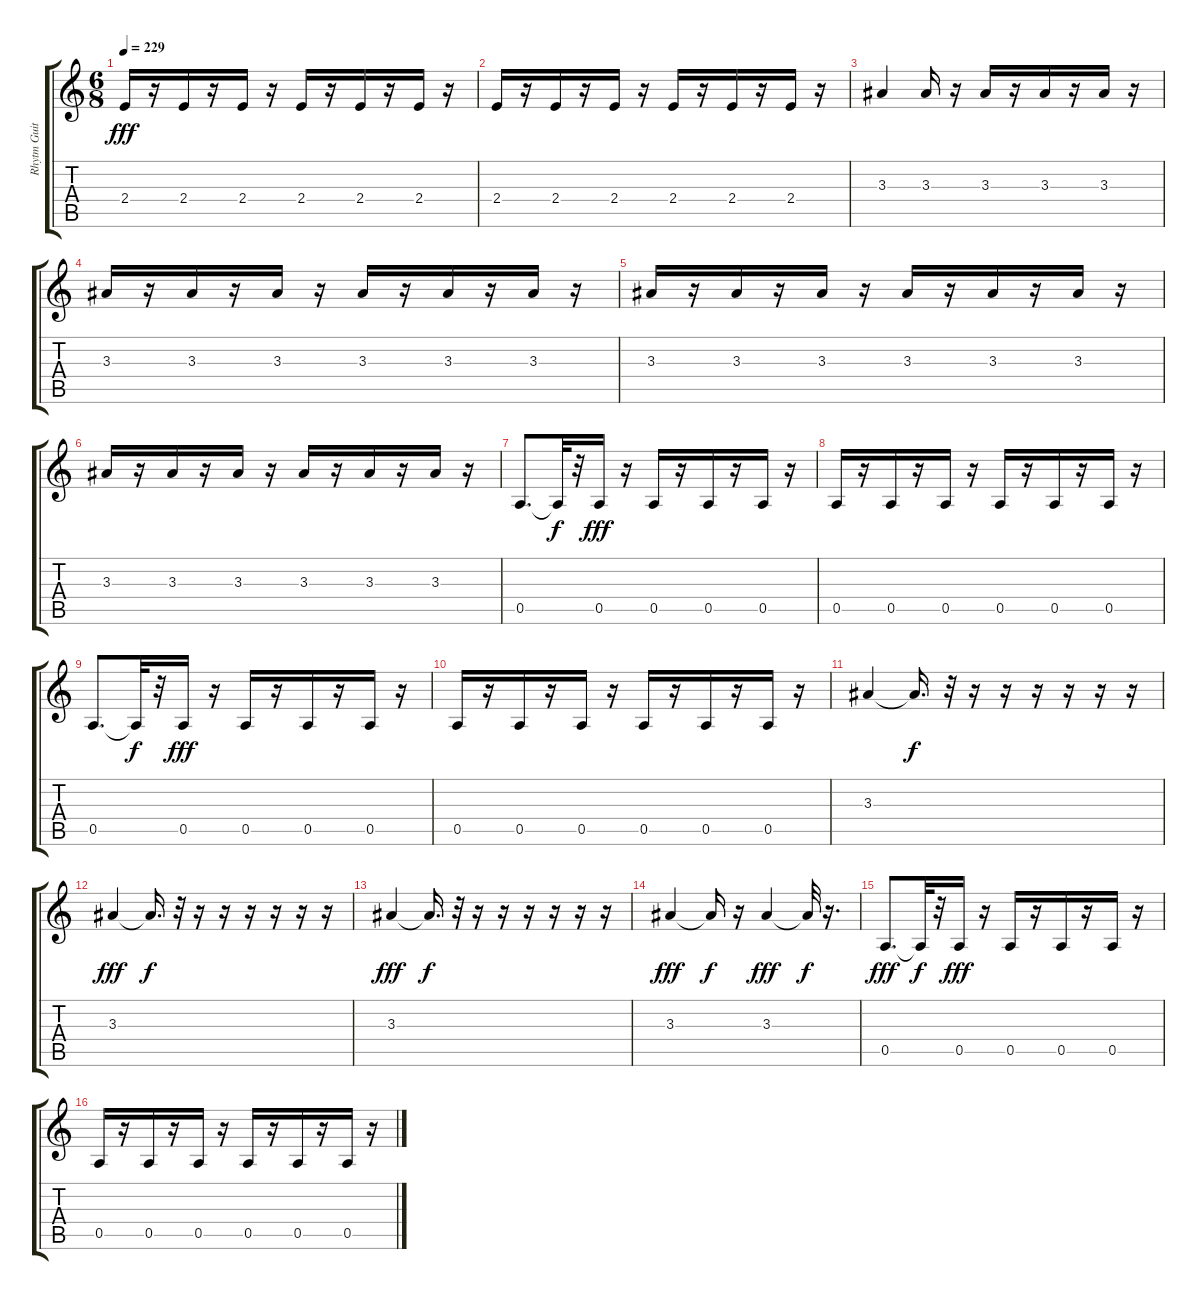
\track ("Rhytm Guitar2" "Rhytm Guit") {instrument overdrivenguitar}
\staff {score tabs}
\tuning (E4 B3 G3 D3 A2 E2) {hide}
\ts (6 8)
\tempo 229
\clef g2
\ks c
2.4.16{dy fff} r.16 2.4.16 r.16 2.4.16 r.16 2.4.16 r.16 2.4.16 r.16 2.4.16 r.16 |
2.4.16 r.16 2.4.16 r.16 2.4.16 r.16 2.4.16 r.16 2.4.16 r.16 2.4.16 r.16 |
3.3.4 3.3.16 r.16 3.3.16 r.16 3.3.16 r.16 3.3.16 r.16 |
3.3.16 r.16 3.3.16 r.16 3.3.16 r.16 3.3.16 r.16 3.3.16 r.16 3.3.16 r.16 |
3.3.16 r.16 3.3.16 r.16 3.3.16 r.16 3.3.16 r.16 3.3.16 r.16 3.3.16 r.16 |
3.3.16 r.16 3.3.16 r.16 3.3.16 r.16 3.3.16 r.16 3.3.16 r.16 3.3.16 r.16 |
0.5.8{d} 0.5{t}.32{dy f} r.32 0.5.16{dy fff} r.16 0.5.16 r.16 0.5.16 r.16 0.5.16 r.16 |
0.5.16 r.16 0.5.16 r.16 0.5.16 r.16 0.5.16 r.16 0.5.16 r.16 0.5.16 r.16 |
0.5.8{d} 0.5{t}.32{dy f} r.32 0.5.16{dy fff} r.16 0.5.16 r.16 0.5.16 r.16 0.5.16 r.16 |
0.5.16 r.16 0.5.16 r.16 0.5.16 r.16 0.5.16 r.16 0.5.16 r.16 0.5.16 r.16 |
3.3.4 3.3{t}.16{d dy f} r.32 r.16 r.16 r.16 r.16 r.16 r.16 |
3.3.4{dy fff} 3.3{t}.16{d dy f} r.32 r.16 r.16 r.16 r.16 r.16 r.16 |
3.3.4{dy fff} 3.3{t}.16{d dy f} r.32 r.16 r.16 r.16 r.16 r.16 r.16 |
3.3.4{dy fff} 3.3{t}.16{dy f} r.16 3.3.4{dy fff} 3.3{t}.32{dy f} r.16{d} |
0.5.8{d dy fff} 0.5{t}.32{dy f} r.32 0.5.16{dy fff} r.16 0.5.16 r.16 0.5.16 r.16 0.5.16 r.16 |
0.5.16 r.16 0.5.16 r.16 0.5.16 r.16 0.5.16 r.16 0.5.16 r.16 0.5.16 r.16
